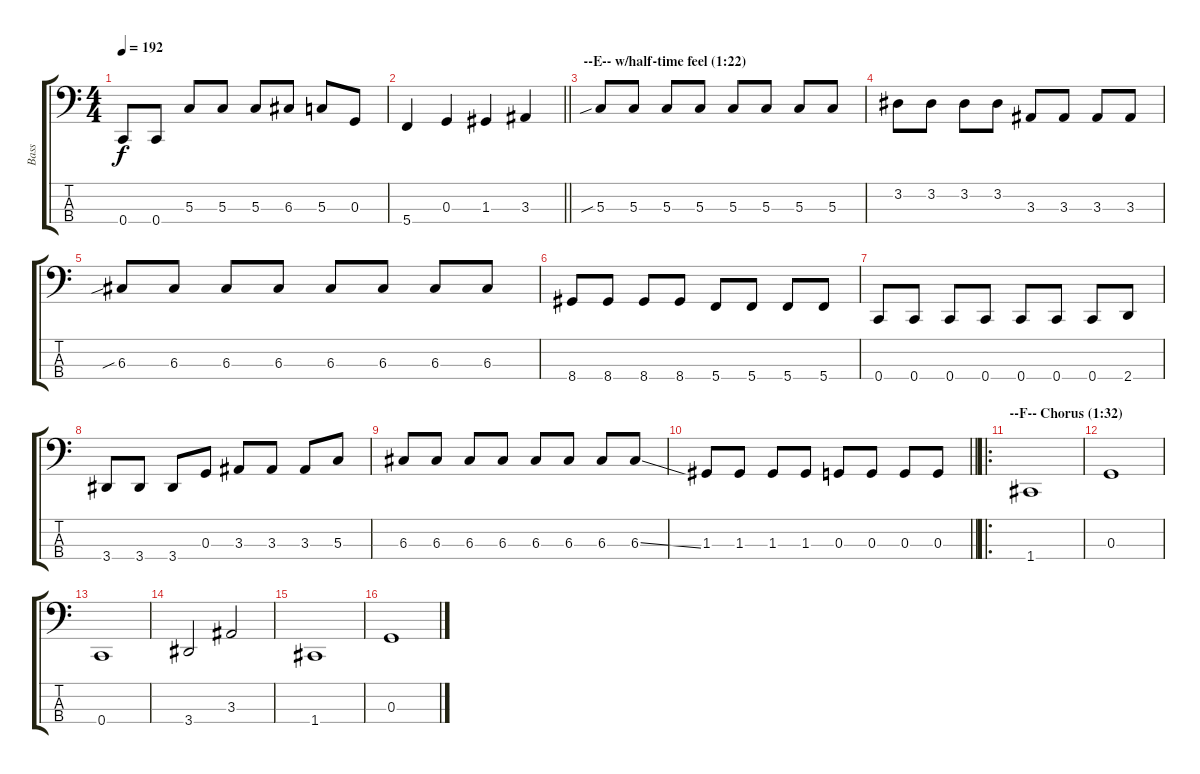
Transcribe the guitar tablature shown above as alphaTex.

\track ("Bass" "Bass") {instrument electricbassfinger}
\staff {score tabs}
\tuning (F2 C2 G1 C1) {hide}
\ts (4 4)
\tempo 192
\clef f4
\ks c
0.4.8{dy f} 0.4.8 5.3.8 5.3.8 5.3.8 6.3.8 5.3.8 0.3.8 |
\barLineRight lightlight
5.4.4 0.3.4 1.3.4 3.3.4 |
\section ("" "--E-- w/half-time feel (1:22)")
5.3{sib}.8 5.3.8 5.3.8 5.3.8 5.3.8 5.3.8 5.3.8 5.3.8 |
3.2.8 3.2.8 3.2.8 3.2.8 3.3.8 3.3.8 3.3.8 3.3.8 |
6.3{sib}.8 6.3.8 6.3.8 6.3.8 6.3.8 6.3.8 6.3.8 6.3.8 |
8.4.8 8.4.8 8.4.8 8.4.8 5.4.8 5.4.8 5.4.8 5.4.8 |
0.4.8 0.4.8 0.4.8 0.4.8 0.4.8 0.4.8 0.4.8 2.4.8 |
3.4.8 3.4.8 3.4.8 0.3.8 3.3.8 3.3.8 3.3.8 5.3.8 |
6.3.8 6.3.8 6.3.8 6.3.8 6.3.8 6.3.8 6.3.8 6.3{ss}.8 |
\barLineRight lightlight
1.3.8 1.3.8 1.3.8 1.3.8 0.3.8 0.3.8 0.3.8 0.3.8 |
\ro
\section ("" "--F-- Chorus (1:32)")
1.4.1 |
0.3.1 |
0.4.1 |
3.4.2 3.3.2 |
1.4.1 |
0.3.1
